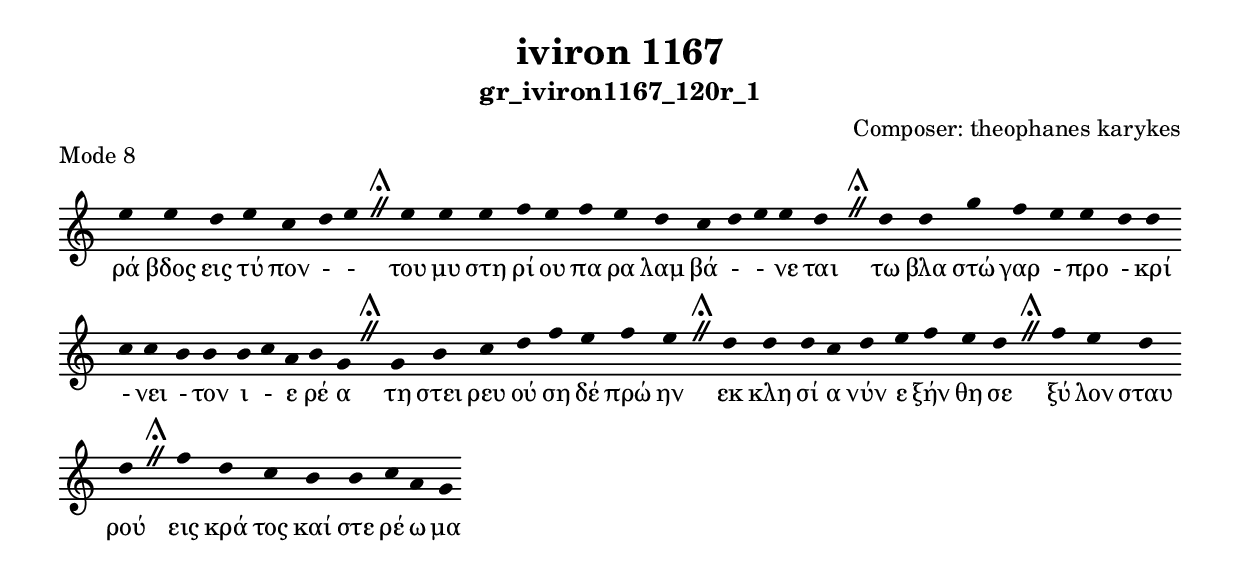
\include "gregorian.ly"

	\header {
 	  title = "iviron 1167"
	  subtitle = "gr_iviron1167_120r_1"
	  composer = "Composer: theophanes karykes"
	  piece = "Mode 8"
	}

	chant = {
	  e''4 e''4 d''4 e''4 c''4 d''4 e''4 \divisioMaior
 e''4 e''4 e''4 f''4 e''4 f''4 e''4 d''4 c''4 d''4 e''4 e''4 d''4 \divisioMaior
 d''4 d''4 g''4 f''4 e''4 e''4 d''4 d''4 c''4 c''4 b'4 b'4 b'4 c''4 a'4 b'4 g'4 \divisioMaior
 g'4 b'4 c''4 d''4 f''4 e''4 f''4 e''4 \divisioMaior
 d''4 d''4 d''4 c''4 d''4 e''4 f''4 e''4 d''4 \divisioMaior
 f''4 e''4 d''4 d''4 \divisioMaior
 f''4 d''4 c''4 b'4 b'4 c''4 a'4 g'4\finalis
	}

	verba = \lyricmode {ρά βδος εις τύ πον -  - 
του μυ στη ρί ου πα ρα λαμ βά -  - νε ται 
τω βλα στώ γαρ - προ - κρί - νει - τον ι - ε ρέ α 
τη στει ρευ ού ση δέ πρώ ην 
εκ κλη σί α νύν ε ξήν θη σε 
ξύ λον σταυ ρού 
εις κρά τος καί στε ρέ ω μα 
	}


	\score {
	  \new Staff <<
	  \new Voice = "melody" \chant
	  \new Lyrics = "one" \lyricsto melody \verba
	  >>
	  \layout {
	    \context {
	      \Staff
	      \remove "Time_signature_engraver"
	      \remove "Bar_engraver"
	    }
	    \context {
	      \Voice
	      \remove "Stem_engraver"
	    }
	  }
	}